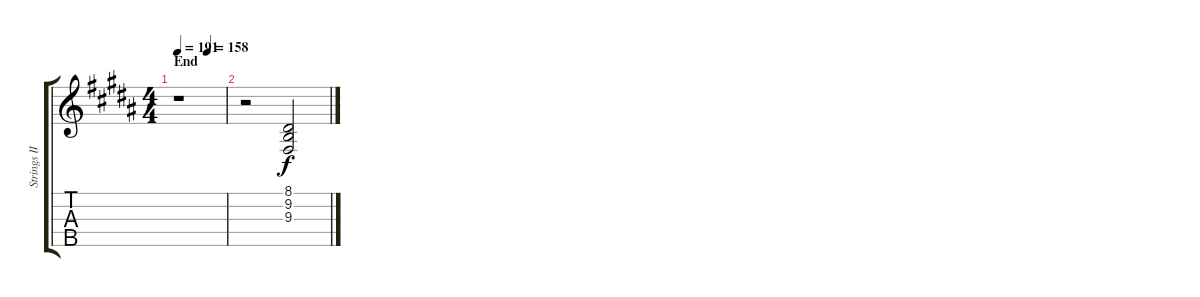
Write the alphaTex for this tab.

\track ("Strings II" "Strings II") {instrument stringensemble1}
\staff {score tabs}
\tuning (G3 D3 A2 E2 B1) {hide}
\ts (4 4)
\section ("" "End")
\tempo 191
\tempo (158 0.625)
\clef g2
\ks b
r.1{dy f} |
r.2 (8.1 9.2 9.3).2
